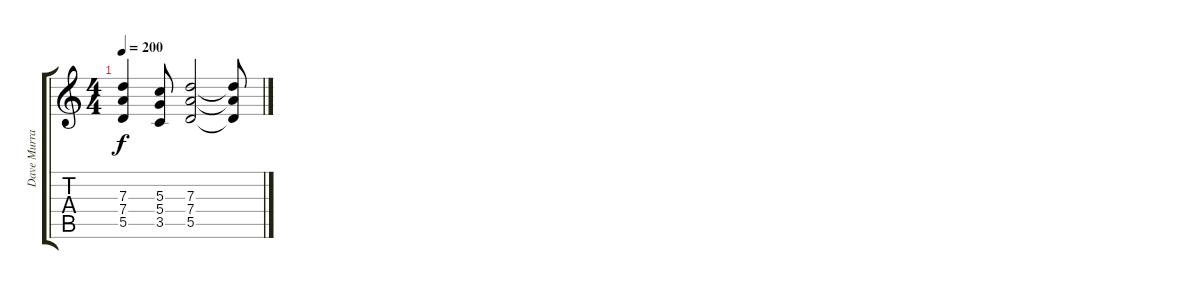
\track ("Dave Murray" "Dave Murra") {instrument distortionguitar}
\staff {score tabs}
\tuning (E4 B3 G3 D3 A2 E2) {hide}
\ts (4 4)
\tempo 200
\clef g2
\ks c
(7.3 7.4 5.5).4{dy f} (5.3 5.4 3.5).8 (7.3 7.4 5.5).2 (7.3{t} 7.4{t} 5.5{t}).8
